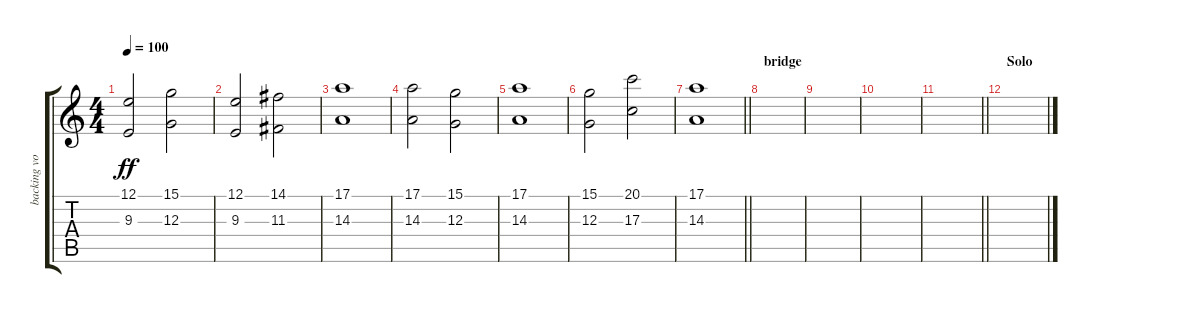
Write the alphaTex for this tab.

\track ("backing vocals" "backing vo") {instrument choiraahs}
\staff {score tabs}
\tuning (E4 B3 G3 D3 A2 E2) {hide}
\ts (4 4)
\tempo 100
\clef g2
\ks c
(12.1 9.3).2{dy ff} (15.1 12.3).2 |
(12.1 9.3).2 (14.1 11.3).2 |
(17.1 14.3).1 |
(17.1 14.3).2 (15.1 12.3).2 |
(17.1 14.3).1 |
(15.1 12.3).2 (20.1 17.3).2 |
\barLineRight lightlight
(17.1 14.3).1 |
\section ("" "bridge")
|
|
|
\barLineRight lightlight
|
\section ("" "Solo")
